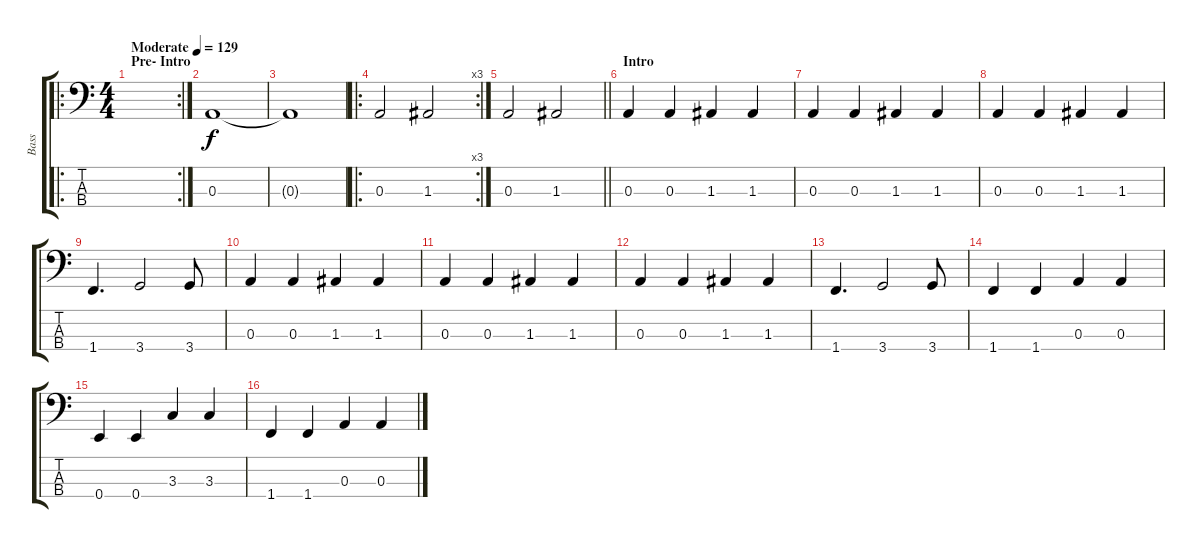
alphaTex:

\track ("Bass" "Bass") {instrument electricbassfinger}
\staff {score tabs}
\tuning (G2 D2 A1 E1) {hide}
\ro
\rc 2
\ts (4 4)
\section ("" "Pre- Intro")
\tempo (129 "Moderate")
\clef f4
\ks c
|
0.3.1 |
0.3{t}.1 |
\ro
\rc 3
0.3.2 1.3.2 |
\barLineRight lightlight
0.3.2 1.3.2 |
\section ("" "Intro")
0.3.4 0.3.4 1.3.4 1.3.4 |
0.3.4 0.3.4 1.3.4 1.3.4 |
0.3.4 0.3.4 1.3.4 1.3.4 |
1.4.4{d} 3.4.2 3.4.8 |
0.3.4 0.3.4 1.3.4 1.3.4 |
0.3.4 0.3.4 1.3.4 1.3.4 |
0.3.4 0.3.4 1.3.4 1.3.4 |
1.4.4{d} 3.4.2 3.4.8 |
1.4.4 1.4.4 0.3.4 0.3.4 |
0.4.4 0.4.4 3.3.4 3.3.4 |
1.4.4 1.4.4 0.3.4 0.3.4
